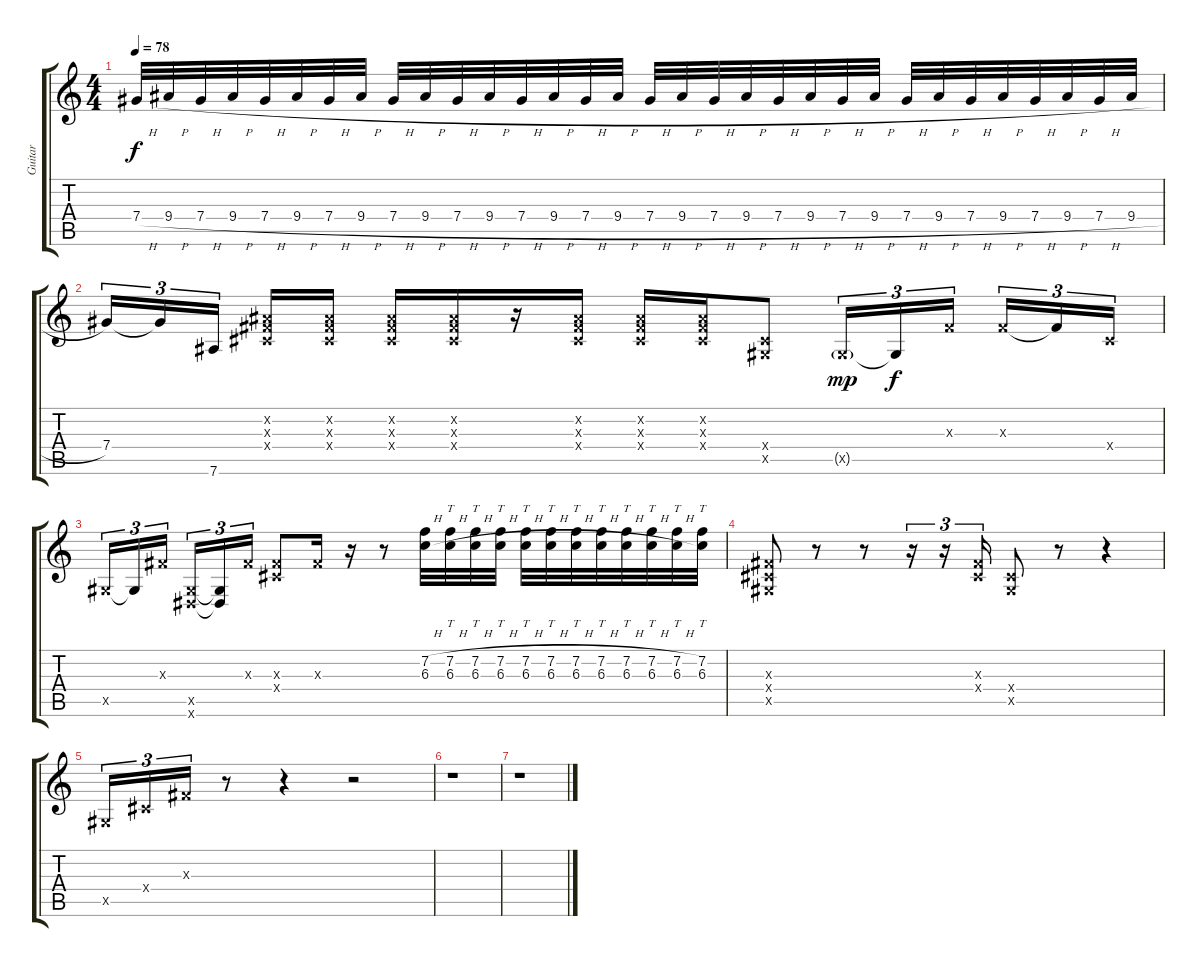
\track ("Guitar" "Guitar") {instrument overdrivenguitar}
\staff {score tabs}
\tuning (Eb4 Bb3 Gb3 Db3 Ab2 Eb2) {hide}
\ts (4 4)
\tempo 78
\clef g2
\ks c
7.4{h}.32{dy f} 9.4{h}.32 7.4{h}.32 9.4{h}.32 7.4{h}.32 9.4{h}.32 7.4{h}.32 9.4{h}.32 7.4{h}.32 9.4{h}.32 7.4{h}.32 9.4{h}.32 7.4{h}.32 9.4{h}.32 7.4{h}.32 9.4{h}.32 7.4{h}.32 9.4{h}.32 7.4{h}.32 9.4{h}.32 7.4{h}.32 9.4{h}.32 7.4{h}.32 9.4{h}.32 7.4{h}.32 9.4{h}.32 7.4{h}.32 9.4{h}.32 7.4{h}.32 9.4{h}.32 7.4{h}.32 9.4{h}.32 |
7.4.16{tu (3 2) volume 4} 7.4{t}.16{tu (3 2)} 7.6.16{tu (3 2)} (0.2{x} 0.3{x} 0.4{x}).16 (0.2{x} 0.3{x} 0.4{x}).16 (0.2{x} 0.3{x} 0.4{x}).16 (0.2{x} 0.3{x} 0.4{x}).16 r.16 (0.2{x} 0.3{x} 0.4{x}).16 (0.2{x} 0.3{x} 0.4{x}).16 (0.2{x} 0.3{x} 0.4{x}).16 (0.4{x} 0.5{x}).8 0.5{g x}.16{tu (3 2) dy mp} 0.5{t}.16{tu (3 2) dy f} 0.3{x}.16{tu (3 2)} 0.3{x}.16{tu (3 2)} 0.3{t}.16{tu (3 2)} 0.4{x}.16{tu (3 2)} |
0.5{x}.16{tu (3 2)} 0.5{t}.16{tu (3 2)} 0.3{x}.16{tu (3 2)} (0.5{x} 0.6{x}).16{tu (3 2)} (0.5{t} 0.6{t}).16{tu (3 2)} 0.3{x}.16{tu (3 2)} (0.3{x} 0.4{x}).8 0.3{x}.16 r.16 r.8 (7.2{h} 6.3{h}).32 (7.2{h} 6.3{h}).32{tt} (7.2{h} 6.3{h}).32{tt} (7.2{h} 6.3{h}).32{tt} (7.2{h} 6.3{h}).32{tt} (7.2{h} 6.3{h}).32{tt} (7.2{h} 6.3{h}).32{tt} (7.2{h} 6.3{h}).32{tt} (7.2{h} 6.3{h}).32{tt} (7.2{h} 6.3{h}).32{tt} (7.2{h} 6.3{h}).32{tt} (7.2 6.3).32{tt} |
(0.3{x} 0.4{x} 0.5{x}).8{volume 2} r.8 r.8 r.16{tu (3 2)} r.16{tu (3 2)} (0.3{x} 0.4{x}).16{tu (3 2)} (0.4{x} 0.5{x}).8 r.8 r.4 |
0.5{x}.16{tu (3 2)} 0.4{x}.16{tu (3 2)} 0.3{x}.16{tu (3 2)} r.8 r.4 r.2 |
r.1{volume 0} |
r.1
